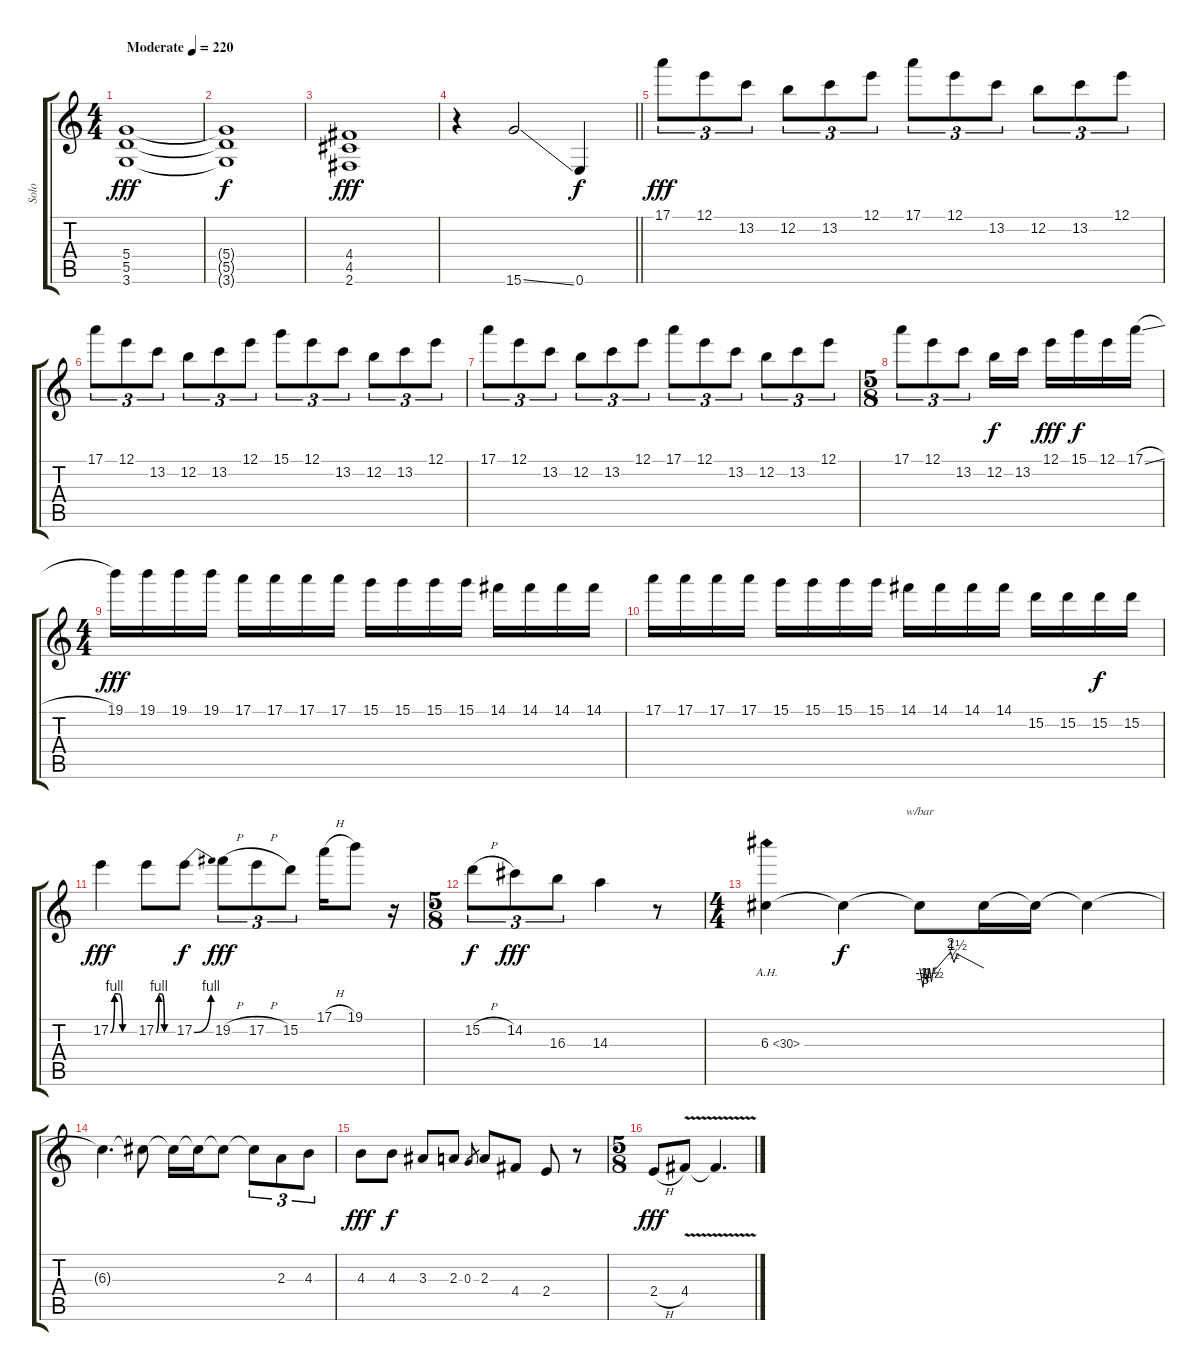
\track ("Solo" "Solo") {instrument distortionguitar}
\staff {score tabs}
\tuning (E4 B3 G3 D3 A2 E2) {hide}
\ts (4 4)
\tempo (220 "Moderate")
\clef g2
\ks c
(5.4 5.5 3.6).1{dy fff instrument distortionguitar} |
(5.4{t} 5.5{t} 3.6{t}).1{dy f} |
(4.4 4.5 2.6).1{dy fff} |
\barLineRight lightlight
r.4 15.6{ss}.2 0.6.4{dy f} |
17.1.8{tu (3 2) dy fff} 12.1.8{tu (3 2)} 13.2.8{tu (3 2)} 12.2.8{tu (3 2)} 13.2.8{tu (3 2)} 12.1.8{tu (3 2)} 17.1.8{tu (3 2)} 12.1.8{tu (3 2)} 13.2.8{tu (3 2)} 12.2.8{tu (3 2)} 13.2.8{tu (3 2)} 12.1.8{tu (3 2)} |
17.1.8{tu (3 2)} 12.1.8{tu (3 2)} 13.2.8{tu (3 2)} 12.2.8{tu (3 2)} 13.2.8{tu (3 2)} 12.1.8{tu (3 2)} 15.1.8{tu (3 2)} 12.1.8{tu (3 2)} 13.2.8{tu (3 2)} 12.2.8{tu (3 2)} 13.2.8{tu (3 2)} 12.1.8{tu (3 2)} |
17.1.8{tu (3 2)} 12.1.8{tu (3 2)} 13.2.8{tu (3 2)} 12.2.8{tu (3 2)} 13.2.8{tu (3 2)} 12.1.8{tu (3 2)} 17.1.8{tu (3 2)} 12.1.8{tu (3 2)} 13.2.8{tu (3 2)} 12.2.8{tu (3 2)} 13.2.8{tu (3 2)} 12.1.8{tu (3 2)} |
\ts (5 8)
17.1.8{tu (3 2)} 12.1.8{tu (3 2)} 13.2.8{tu (3 2)} 12.2.16{dy f} 13.2.16 12.1.16{dy fff} 15.1.16{dy f} 12.1.16 17.1{sl}.16 |
\ts (4 4)
19.1.16{dy fff} 19.1.16 19.1.16 19.1.16 17.1.16 17.1.16 17.1.16 17.1.16 15.1.16 15.1.16 15.1.16 15.1.16 14.1.16 14.1.16 14.1.16 14.1.16 |
17.1.16 17.1.16 17.1.16 17.1.16 15.1.16 15.1.16 15.1.16 15.1.16 14.1.16 14.1.16 14.1.16 14.1.16 15.2.16 15.2.16 15.2.16{dy f} 15.2.16 |
17.2{be (custom 0 0 10 4 20 4 30 0 60 0)}.4{dy fff} 17.2{be (custom 0 0 10 4 20 4 30 0 60 0)}.8 17.2{be (bend 0 0 60 4)}.8{dy f} 19.2{h}.8{tu (3 2) dy fff} 17.2{h}.8{tu (3 2)} 15.2.8{tu (3 2)} 17.1{h}.16 19.1.8 r.16 |
\ts (5 8)
15.2{h}.8{tu (3 2) dy f} 14.2.8{tu (3 2) dy fff} 16.3.8{tu (3 2)} 14.3.4 r.8 |
\ts (4 4)
6.3{ah 24}.4 6.3{t}.4{dy f} 6.3{t}.8{tbe (custom default 0 0 3 -12 5 0 7 -6 9 0 11 -6 13 0 16 0 29 8 32 2 35 6 60 0)} 6.3{t}.16 6.3{t}.16 6.3{t}.4 |
6.3{t}.4{d} 6.3{t}.8 6.3{t}.16 6.3{t}.16 6.3{t}.8 6.3{t}.8{tu (3 2)} 2.3.8{tu (3 2)} 4.3.8{tu (3 2)} |
4.3.8{dy fff} 4.3.8{dy f} 3.3.8 2.3.8 0.3.8{gr} 2.3.8 4.4.8 2.4.8 r.8 |
\ts (5 8)
2.4{h}.8{dy fff} 4.4{v}.8 4.4{t}.4{d}
